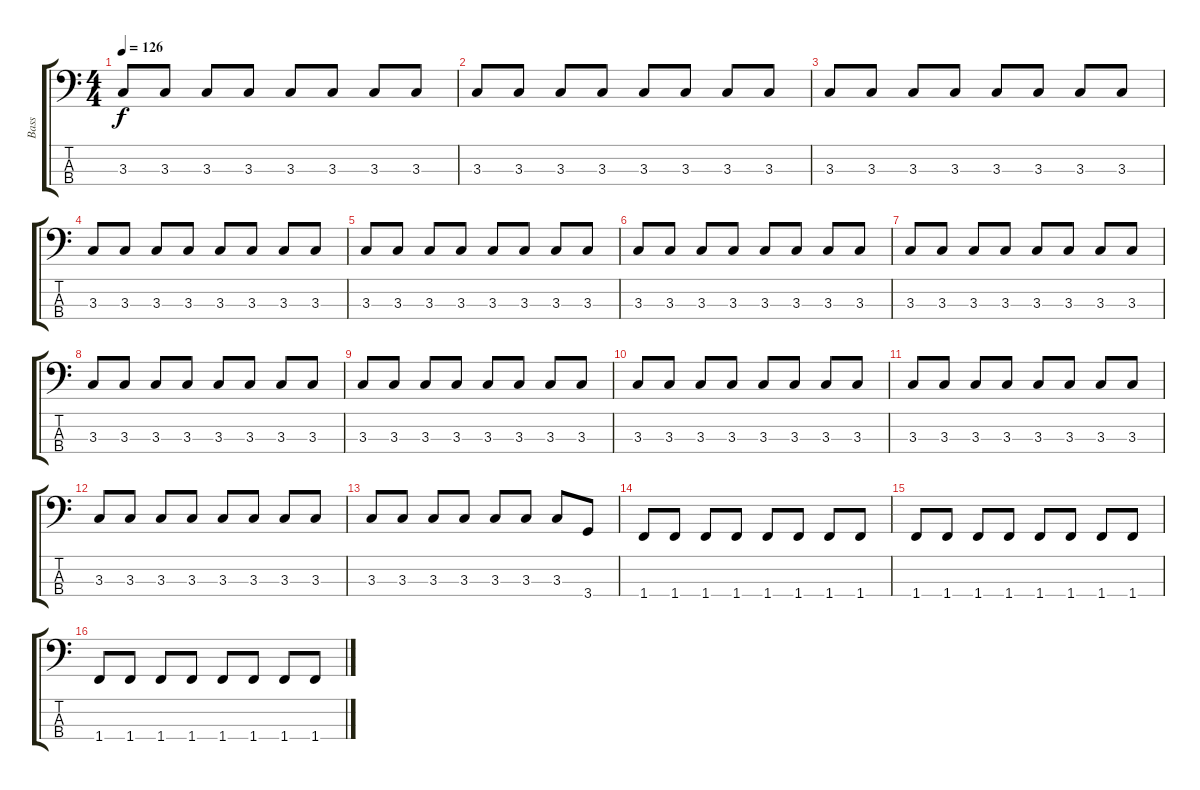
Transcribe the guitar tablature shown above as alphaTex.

\track ("Bass" "Bass") {instrument fretlessbass}
\staff {score tabs}
\tuning (G2 D2 A1 E1) {hide}
\ts (4 4)
\tempo 126
\clef f4
\ks c
3.3.8{dy f} 3.3.8 3.3.8 3.3.8 3.3.8 3.3.8 3.3.8 3.3.8 |
3.3.8 3.3.8 3.3.8 3.3.8 3.3.8 3.3.8 3.3.8 3.3.8 |
3.3.8 3.3.8 3.3.8 3.3.8 3.3.8 3.3.8 3.3.8 3.3.8 |
3.3.8 3.3.8 3.3.8 3.3.8 3.3.8 3.3.8 3.3.8 3.3.8 |
3.3.8 3.3.8 3.3.8 3.3.8 3.3.8 3.3.8 3.3.8 3.3.8 |
3.3.8 3.3.8 3.3.8 3.3.8 3.3.8 3.3.8 3.3.8 3.3.8 |
3.3.8 3.3.8 3.3.8 3.3.8 3.3.8 3.3.8 3.3.8 3.3.8 |
3.3.8 3.3.8 3.3.8 3.3.8 3.3.8 3.3.8 3.3.8 3.3.8 |
3.3.8 3.3.8 3.3.8 3.3.8 3.3.8 3.3.8 3.3.8 3.3.8 |
3.3.8 3.3.8 3.3.8 3.3.8 3.3.8 3.3.8 3.3.8 3.3.8 |
3.3.8 3.3.8 3.3.8 3.3.8 3.3.8 3.3.8 3.3.8 3.3.8 |
3.3.8 3.3.8 3.3.8 3.3.8 3.3.8 3.3.8 3.3.8 3.3.8 |
3.3.8 3.3.8 3.3.8 3.3.8 3.3.8 3.3.8 3.3.8 3.4.8 |
1.4.8 1.4.8 1.4.8 1.4.8 1.4.8 1.4.8 1.4.8 1.4.8 |
1.4.8 1.4.8 1.4.8 1.4.8 1.4.8 1.4.8 1.4.8 1.4.8 |
1.4.8 1.4.8 1.4.8 1.4.8 1.4.8 1.4.8 1.4.8 1.4.8
